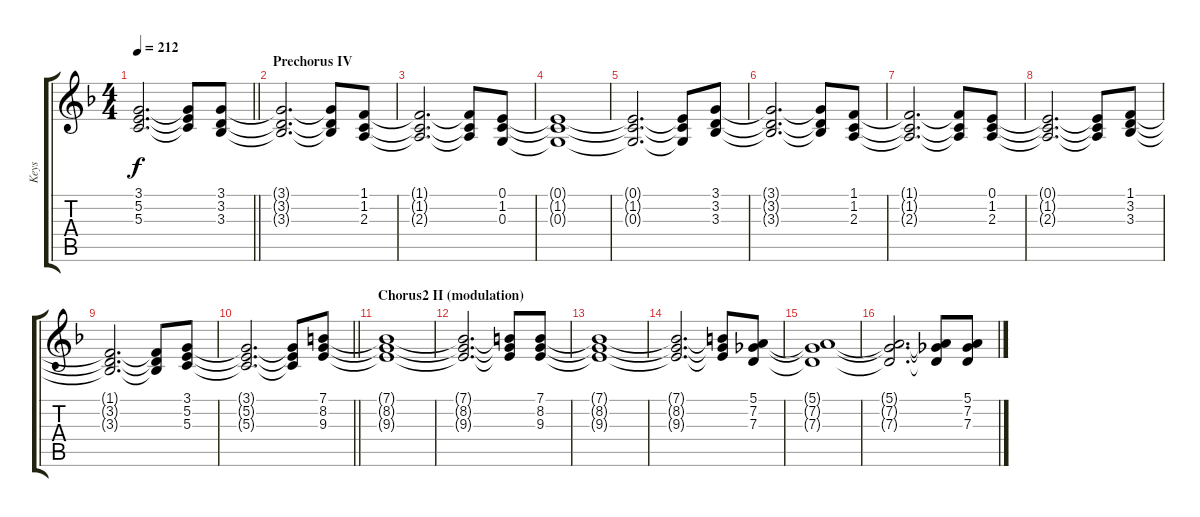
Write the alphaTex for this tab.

\track ("Keys" "Keys") {instrument choiraahs}
\staff {score tabs}
\tuning (E4 B3 G3 D3 A2 E2) {hide}
\ts (4 4)
\tempo 212
\clef g2
\barLineRight lightlight
\ks dminor
(3.1 5.2 5.3).2{d dy f} (3.1{t} 5.2{t} 5.3{t}).8 (3.1 3.2 3.3).8 |
\section ("" "Prechorus IV")
(3.1{t} 3.2{t} 3.3{t}).2{d} (3.1{t} 3.2{t} 3.3{t}).8 (1.1 1.2 2.3).8 |
(1.1{t} 1.2{t} 2.3{t}).2{d} (1.1{t} 1.2{t} 2.3{t}).8 (0.1 1.2 0.3).8 |
(0.1{t} 1.2{t} 0.3{t}).1 |
(0.1{t} 1.2{t} 0.3{t}).2{d} (0.1{t} 1.2{t} 0.3{t}).8 (3.1 3.2 3.3).8 |
(3.1{t} 3.2{t} 3.3{t}).2{d} (3.1{t} 3.2{t} 3.3{t}).8 (1.1 1.2 2.3).8 |
(1.1{t} 1.2{t} 2.3{t}).2{d} (1.1{t} 1.2{t} 2.3{t}).8 (0.1 1.2 2.3).8 |
(0.1{t} 1.2{t} 2.3{t}).2{d} (0.1{t} 1.2{t} 2.3{t}).8 (1.1 3.2 3.3).8 |
(1.1{t} 3.2{t} 3.3{t}).2{d} (1.1{t} 3.2{t} 3.3{t}).8 (3.1 5.2 5.3).8 |
\barLineRight lightlight
(3.1{t} 5.2{t} 5.3{t}).2{d} (3.1{t} 5.2{t} 5.3{t}).8 (7.1 8.2 9.3).8 |
\section ("" "Chorus2 II (modulation)")
(7.1{t} 8.2{t} 9.3{t}).1 |
(7.1{t} 8.2{t} 9.3{t}).2{d} (7.1{t} 8.2{t} 9.3{t}).8 (7.1 8.2 9.3).8 |
(7.1{t} 8.2{t} 9.3{t}).1 |
(7.1{t} 8.2{t} 9.3{t}).2{d} (7.1{t} 8.2{t} 9.3{t}).8 (5.1 7.2 7.3).8 |
(5.1{t} 7.2{t} 7.3{t}).1 |
(5.1{t} 7.2{t} 7.3{t}).2{d} (5.1{t} 7.2{t} 7.3{t}).8 (5.1 7.2 7.3).8
